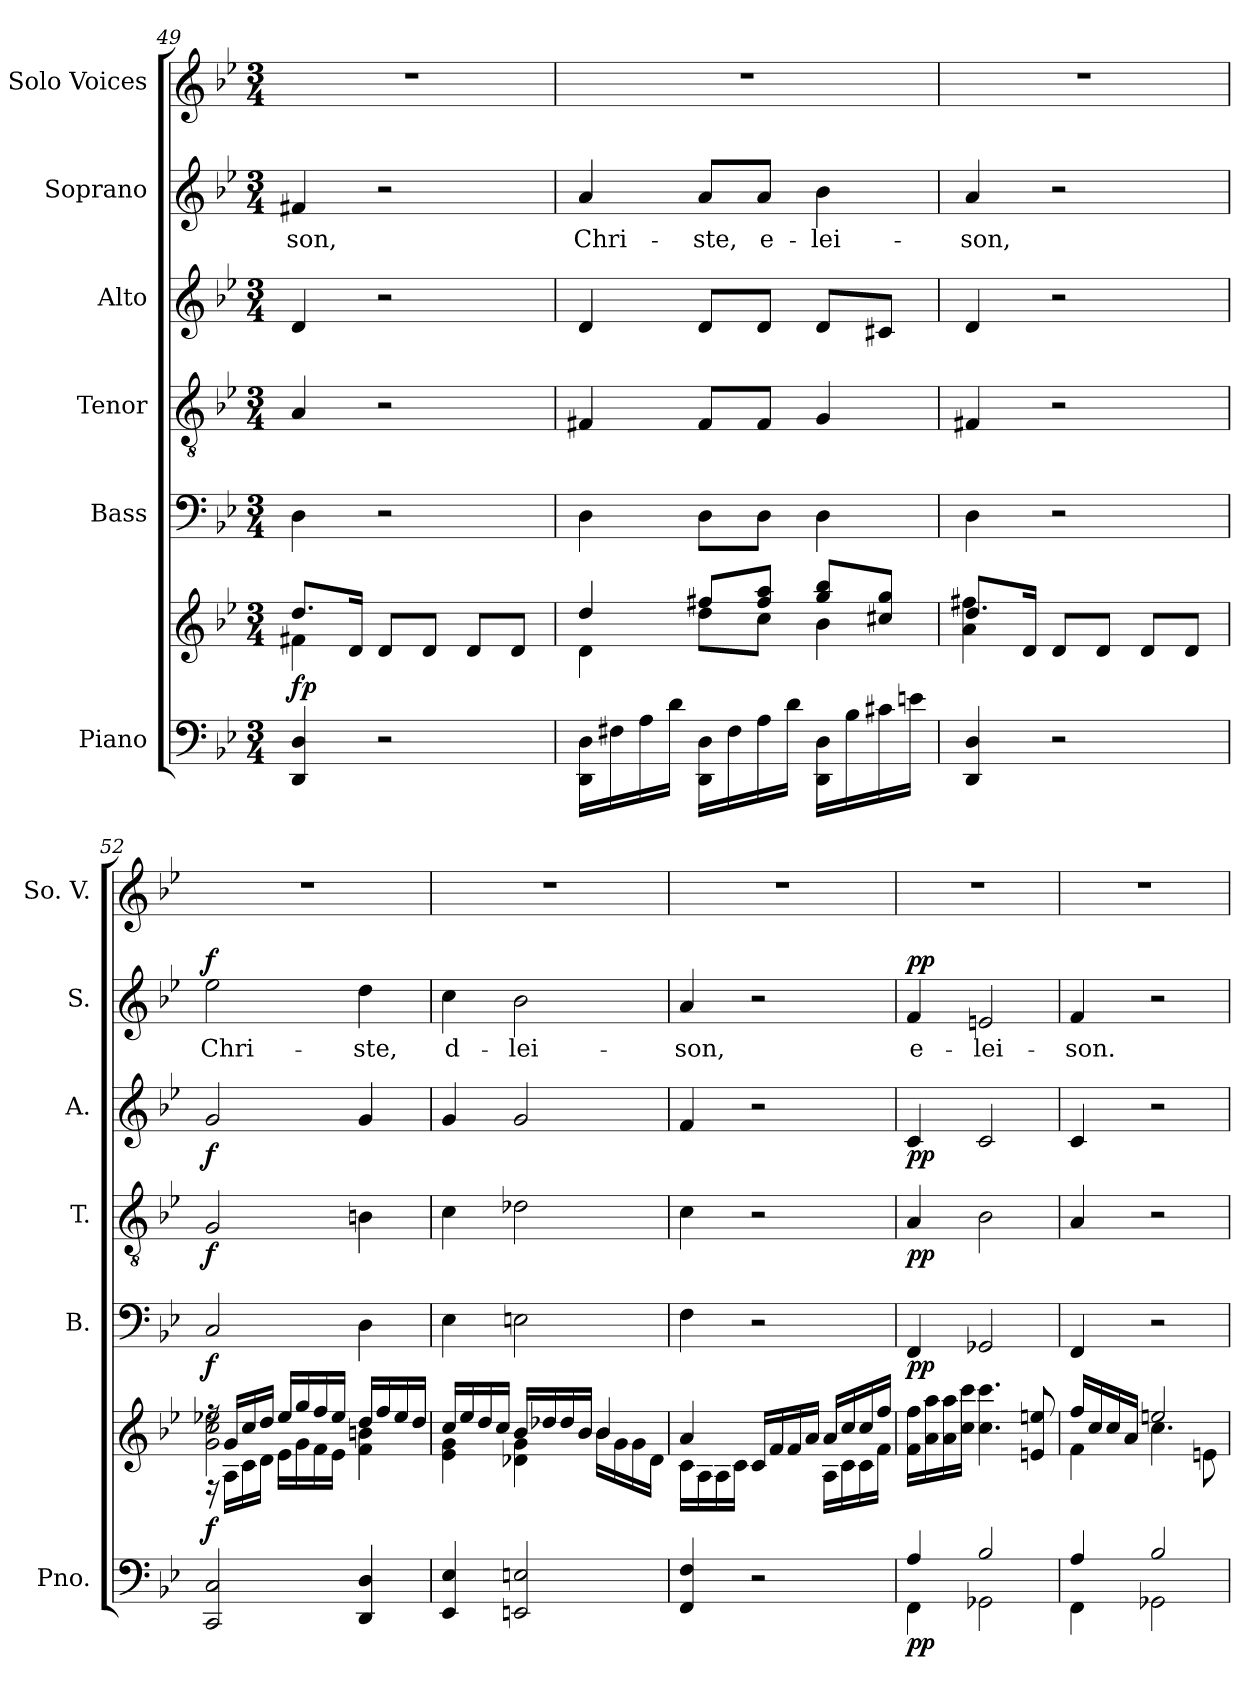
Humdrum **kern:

**kern	**kern	**dynam	**kern	**dynam	**kern	**dynam	**kern	**dynam	**kern	**text	**dynam	**kern
*part6	*part6	*part6	*part5	*part5	*part4	*part4	*part3	*part3	*part2	*part2	*part2	*part1
*staff7	*staff6	*staff6/7	*staff5	*staff5	*staff4	*staff4	*staff3	*staff3	*staff2	*staff2	*staff2	*staff1
*I"Piano	*	*	*I"Bass	*	*I"Tenor	*	*I"Alto	*	*I"Soprano	*	*	*I"Solo Voices
*I'Pno.	*	*	*I'B.	*	*I'T.	*	*I'A.	*	*I'S.	*	*	*I'So. V.
*clefF4	*clefG2	*	*clefF4	*	*clefGv2	*	*clefG2	*	*clefG2	*	*	*clefG2
*k[b-e-]	*k[b-e-]	*	*k[b-e-]	*	*k[b-e-]	*	*k[b-e-]	*	*k[b-e-]	*	*	*k[b-e-]
*M3/4	*M3/4	*	*M3/4	*	*M3/4	*	*M3/4	*	*M3/4	*	*	*M3/4
=49	=49	=49	=49	=49	=49	=49	=49	=49	=49	=49	=49	=49
*	*^	*	*	*	*	*	*	*	*	*	*	*
!	!	!	!LO:DY:b	!	!	!	!	!	!	!	!LO:LY:b	!	!
!	!	!	!LO:DY:n=1:b	!	!	!	!	!	!	!	!	!	!
4DD/ 4D/	8.dd/L	4f#X\	f p	4D\	.	4A/	.	4d/	.	4f#X/	-son,	.	2.r
.	16d/Jk	.	.	.	.	.	.	.	.	.	.	.	.
2r	8d/L	2ryy	.	2r	.	2r	.	2r	.	2r	.	.	.
.	8d/J	.	.	.	.	.	.	.	.	.	.	.	.
.	8d/L	.	.	.	.	.	.	.	.	.	.	.	.
.	8d/J	.	.	.	.	.	.	.	.	.	.	.	.
!!LO:PB:g=z
=50	=50	=50	=50	=50	=50	=50	=50	=50	=50	=50	=50	=50	=50
!	!	!	!	!	!	!	!	!	!	!	!LO:LY:b	!	!
16DD\ 16D\LL	4dd/	4d\	.	4D\	.	4F#X/	.	4d/	.	4a/	Chri-	.	2.r
16F#X\	.	.	.	.	.	.	.	.	.	.	.	.	.
16A\	.	.	.	.	.	.	.	.	.	.	.	.	.
16d\JJ	.	.	.	.	.	.	.	.	.	.	.	.	.
!	!	!	!	!	!	!	!	!	!	!	!LO:LY:b	!	!
16DD\ 16D\LL	8ff#X/L	8dd\L	.	8D\L	.	8F#/L	.	8d/L	.	8a/L	-ste,	.	.
16F#\	.	.	.	.	.	.	.	.	.	.	.	.	.
!	!	!	!	!	!	!	!	!	!	!	!LO:LY:b	!	!
16A\	8ff#/ 8aa/J	8cc\J	.	8D\J	.	8F#/J	.	8d/J	.	8a/J	e-	.	.
16d\JJ	.	.	.	.	.	.	.	.	.	.	.	.	.
!	!	!	!	!	!	!	!	!	!	!	!LO:LY:b	!	!
16DD\ 16D\LL	8gg/ 8bb-/L	4b-\	.	4D\	.	4G/	.	8d/L	.	4b-\	-lei-	.	.
16B-\	.	.	.	.	.	.	.	.	.	.	.	.	.
16c#X\	8cc#X/ 8gg/J	.	.	.	.	.	.	8c#X/J	.	.	.	.	.
16en\JJ	.	.	.	.	.	.	.	.	.	.	.	.	.
=51	=51	=51	=51	=51	=51	=51	=51	=51	=51	=51	=51	=51	=51
!	!	!	!	!	!	!	!	!	!	!	!LO:LY:b	!	!
4DD/ 4D/	8.dd/L	4a\ 4ff#X\	.	4D\	.	4F#X/	.	4d/	.	4a/	-son,	.	2.r
.	16d/Jk	.	.	.	.	.	.	.	.	.	.	.	.
2r	8d/L	2ryy	.	2r	.	2r	.	2r	.	2r	.	.	.
.	8d/J	.	.	.	.	.	.	.	.	.	.	.	.
.	8d/L	.	.	.	.	.	.	.	.	.	.	.	.
.	8d/J	.	.	.	.	.	.	.	.	.	.	.	.
!!LO:PB:g=z
=52	=52	=52	=52	=52	=52	=52	=52	=52	=52	=52	=52	=52	=52
*	*	*^	*	*	*	*	*	*	*	*	*	*	*
!	!	!	!	!LO:DY:b	!	!LO:DY:b	!	!LO:DY:b	!	!LO:DY:b	!	!LO:LY:b	!LO:DY:b	!
2CC/ 2C/	16rff	2g\ 2cc\ 2ee-X\	16rF	f	2C/	f	2G/	f	2g/	f	2ee-\	Chri-	f	2.r
.	16g/LL	.	16A\LL	.	.	.	.	.	.	.	.	.	.	.
.	16cc/	.	16c\	.	.	.	.	.	.	.	.	.	.	.
.	16dd/JJ	.	16d\JJ	.	.	.	.	.	.	.	.	.	.	.
.	16ee-/LL	.	16e-\LL	.	.	.	.	.	.	.	.	.	.	.
.	16gg/	.	16g\	.	.	.	.	.	.	.	.	.	.	.
.	16ff/	.	16f\	.	.	.	.	.	.	.	.	.	.	.
.	16ee-/JJ	.	16e-\JJ	.	.	.	.	.	.	.	.	.	.	.
!	!	!	!	!	!	!	!	!	!	!	!	!LO:LY:b	!	!
4DD/ 4D/	16dd/LL	4f\ 4bn\	4rDyy	.	4D\	.	4Bn\	.	4g/	.	4dd\	-ste,	.	.
.	16ff/	.	.	.	.	.	.	.	.	.	.	.	.	.
.	16ee-/	.	.	.	.	.	.	.	.	.	.	.	.	.
.	16dd/JJ	.	.	.	.	.	.	.	.	.	.	.	.	.
*	*	*v	*v	*	*	*	*	*	*	*	*	*	*	*
=53	=53	=53	=53	=53	=53	=53	=53	=53	=53	=53	=53	=53	=53
!	!	!	!	!	!	!	!	!	!	!	!LO:LY:b	!	!
4EE-/ 4E-/	16cc/LL	4e-\ 4g\	.	4E-\	.	4c\	.	4g/	.	4cc\	d-	.	2.r
.	16ee-/	.	.	.	.	.	.	.	.	.	.	.	.
.	16dd/	.	.	.	.	.	.	.	.	.	.	.	.
.	16cc/JJ	.	.	.	.	.	.	.	.	.	.	.	.
!	!	!	!	!	!	!	!	!	!	!	!LO:LY:b	!	!
2EEn/ 2En/	16b-/LL	4d-X\ 4g\	.	2En\	.	2d-X\	.	2g/	.	2b-\	-lei-	.	.
.	16dd-X/	.	.	.	.	.	.	.	.	.	.	.	.
.	16dd-/	.	.	.	.	.	.	.	.	.	.	.	.
.	16b-/JJ	.	.	.	.	.	.	.	.	.	.	.	.
.	4b-/	16b-\LL	.	.	.	.	.	.	.	.	.	.	.
.	.	16g\	.	.	.	.	.	.	.	.	.	.	.
.	.	16g\	.	.	.	.	.	.	.	.	.	.	.
.	.	16d-\JJ	.	.	.	.	.	.	.	.	.	.	.
!!LO:PB:g=z
=54	=54	=54	=54	=54	=54	=54	=54	=54	=54	=54	=54	=54	=54
!	!	!	!	!	!	!	!	!	!	!	!LO:LY:b	!	!
4FF/ 4F/	4a/	16c\LL	.	4F\	.	4c\	.	4f/	.	4a/	-son,	.	2.r
.	.	16A\	.	.	.	.	.	.	.	.	.	.	.
.	.	16A\	.	.	.	.	.	.	.	.	.	.	.
.	.	16c\JJ	.	.	.	.	.	.	.	.	.	.	.
2r	16c/LL	4ryy	.	2r	.	2r	.	2r	.	2r	.	.	.
.	16f/	.	.	.	.	.	.	.	.	.	.	.	.
.	16f/	.	.	.	.	.	.	.	.	.	.	.	.
.	16a/JJ	.	.	.	.	.	.	.	.	.	.	.	.
.	16a/LL	16A\LL	.	.	.	.	.	.	.	.	.	.	.
.	16cc/	16c\	.	.	.	.	.	.	.	.	.	.	.
.	16cc/	16c\	.	.	.	.	.	.	.	.	.	.	.
.	16ff/JJ	16f\JJ	.	.	.	.	.	.	.	.	.	.	.
=55	=55	=55	=55	=55	=55	=55	=55	=55	=55	=55	=55	=55	=55
*^	*	*	*	*	*	*	*	*	*	*	*	*	*
!	!	!	!	!LO:DY:b=2	!	!LO:DY:b	!	!LO:DY:b	!	!LO:DY:b	!	!LO:LY:b	!LO:DY:b	!
*	*	*v	*v	*	*	*	*	*	*	*	*	*	*	*
4A/	4FF\	16f\ 16ff\LL	pp	4FF/	pp	4A/	pp	4c/	pp	4f/	e-	pp	2.r
.	.	16a\ 16aa\	.	.	.	.	.	.	.	.	.	.	.
.	.	16a\ 16aa\	.	.	.	.	.	.	.	.	.	.	.
.	.	16cc\ 16ccc\JJ	.	.	.	.	.	.	.	.	.	.	.
!	!	!	!	!	!	!	!	!	!	!	!LO:LY:b	!	!
2B-/	2GG-X\	4.cc\ 4.ccc\	.	2GG-X/	.	2B-\	.	2c/	.	2en/	-lei-	.	.
.	.	8en/ 8een/	.	.	.	.	.	.	.	.	.	.	.
!!LO:PB:g=z
=56	=56	=56	=56	=56	=56	=56	=56	=56	=56	=56	=56	=56	=56
*	*	*^	*	*	*	*	*	*	*	*	*	*	*
!	!	!	!	!	!	!	!	!	!	!	!	!LO:LY:b	!	!
4A/	4FF\	16ff/LL	4f\	.	4FF/	.	4A/	.	4c/	.	4f/	-son.	.	2.r
.	.	16cc/	.	.	.	.	.	.	.	.	.	.	.	.
.	.	16cc/	.	.	.	.	.	.	.	.	.	.	.	.
.	.	16a/JJ	.	.	.	.	.	.	.	.	.	.	.	.
2B-/	2GG-X\	2een/	4.cc\	.	2r	.	2r	.	2r	.	2r	.	.	.
.	.	.	8en\	.	.	.	.	.	.	.	.	.	.	.
*v	*v	*	*	*	*	*	*	*	*	*	*	*	*	*
*	*v	*v	*	*	*	*	*	*	*	*	*	*	*
=	=	=	=	=	=	=	=	=	=	=	=	=
*-	*-	*-	*-	*-	*-	*-	*-	*-	*-	*-	*-	*-
